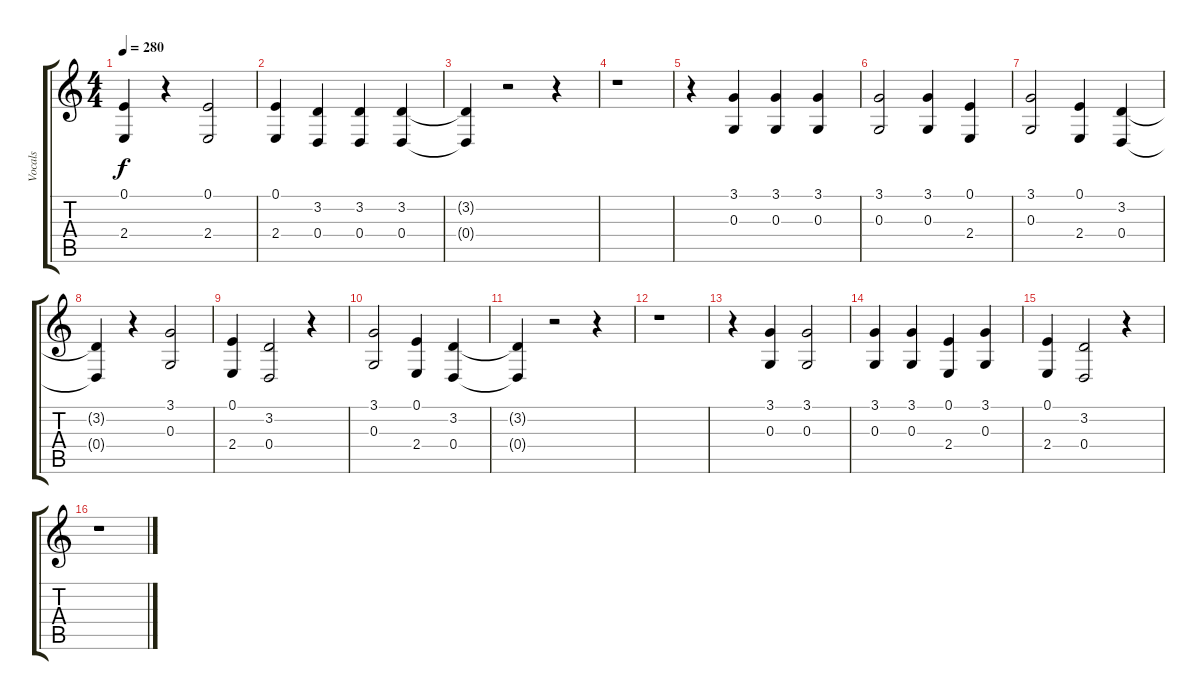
\track ("Vocals" "Vocals") {instrument altosax}
\staff {score tabs}
\tuning (E4 B3 G3 D3 A2 E2) {hide}
\ts (4 4)
\tempo 280
\clef g2
\ks c
(0.1{t} 2.4{t}).4{dy f} r.4 (0.1 2.4).2 |
(0.1 2.4).4 (3.2 0.4).4 (3.2 0.4).4 (3.2 0.4).4 |
(3.2{t} 0.4{t}).4 r.2 r.4 |
r.1 |
r.4 (3.1 0.3).4 (3.1 0.3).4 (3.1 0.3).4 |
(3.1 0.3).2 (3.1 0.3).4 (0.1 2.4).4 |
(3.1 0.3).2 (0.1 2.4).4 (3.2 0.4).4 |
(3.2{t} 0.4{t}).4 r.4 (3.1 0.3).2 |
(0.1 2.4).4 (3.2 0.4).2 r.4 |
(3.1 0.3).2 (0.1 2.4).4 (3.2 0.4).4 |
(3.2{t} 0.4{t}).4 r.2 r.4 |
r.1 |
r.4 (3.1 0.3).4 (3.1 0.3).2 |
(3.1 0.3).4 (3.1 0.3).4 (0.1 2.4).4 (3.1 0.3).4 |
(0.1 2.4).4 (3.2 0.4).2 r.4 |
r.1
